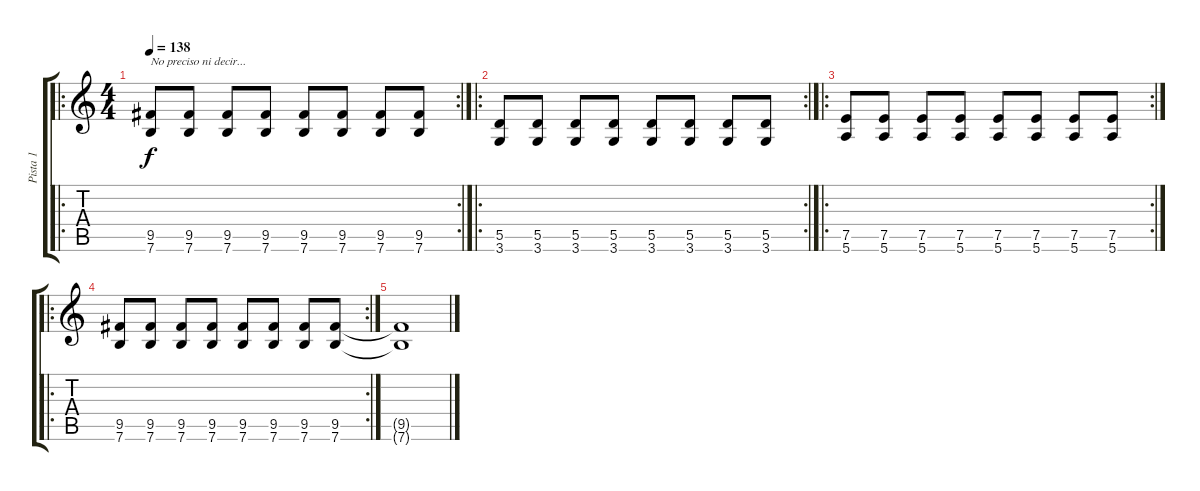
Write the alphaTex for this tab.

\track ("Pista 1" "Pista 1") {instrument distortionguitar}
\staff {score tabs}
\tuning (E4 B3 G3 D3 A2 E2) {hide}
\ro
\rc 2
\ts (4 4)
\tempo 138
\clef g2
\ks c
(9.5 7.6).8{txt "No preciso ni decir..." dy f} (9.5 7.6).8 (9.5 7.6).8 (9.5 7.6).8 (9.5 7.6).8 (9.5 7.6).8 (9.5 7.6).8 (9.5 7.6).8 |
\ro
\rc 2
(5.5 3.6).8 (5.5 3.6).8 (5.5 3.6).8 (5.5 3.6).8 (5.5 3.6).8 (5.5 3.6).8 (5.5 3.6).8 (5.5 3.6).8 |
\ro
\rc 2
(7.5 5.6).8 (7.5 5.6).8 (7.5 5.6).8 (7.5 5.6).8 (7.5 5.6).8 (7.5 5.6).8 (7.5 5.6).8 (7.5 5.6).8 |
\ro
\rc 2
(9.5 7.6).8 (9.5 7.6).8 (9.5 7.6).8 (9.5 7.6).8 (9.5 7.6).8 (9.5 7.6).8 (9.5 7.6).8 (9.5 7.6).8 |
(9.5{t} 7.6{t}).1
